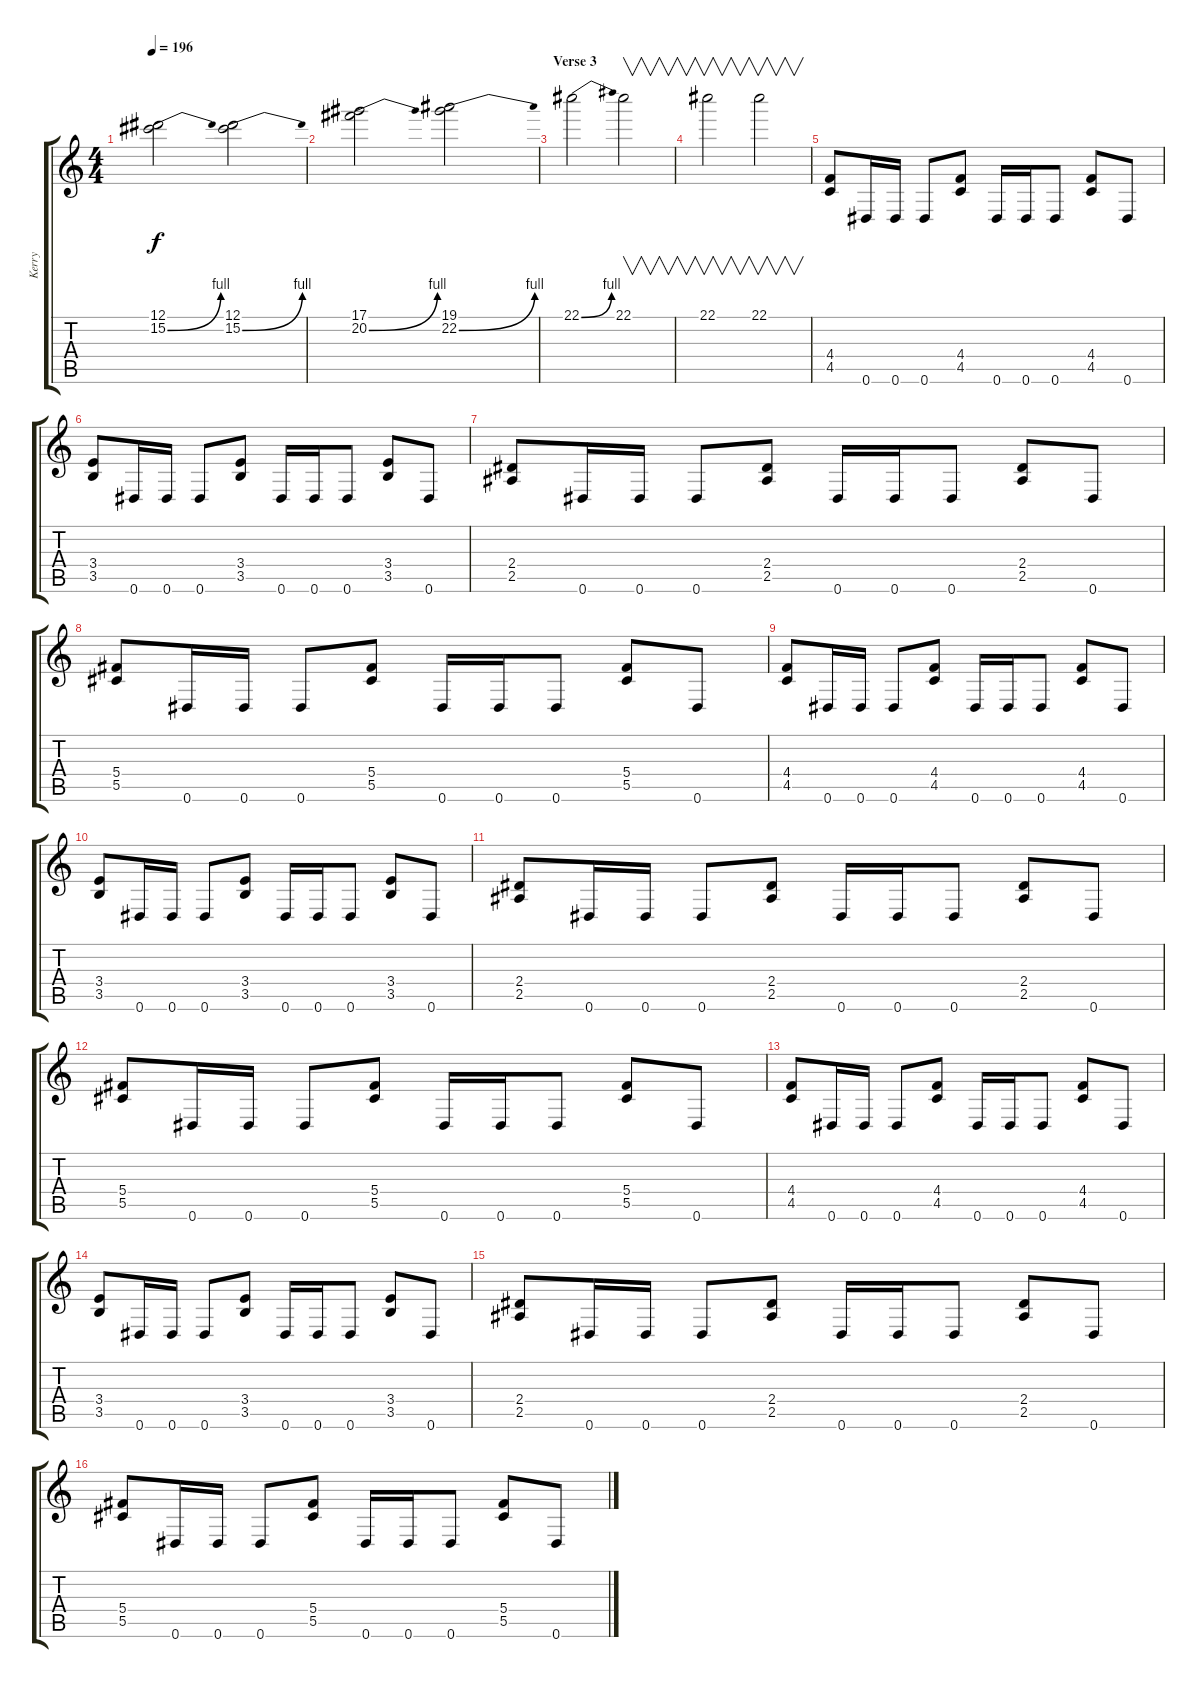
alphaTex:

\track ("Kerry" "Kerry") {instrument distortionguitar}
\staff {score tabs}
\tuning (Eb4 Bb3 Gb3 Db3 Ab2 Eb2) {hide}
\ts (4 4)
\tempo 196
\clef g2
\ks c
(12.1 15.2{be (bend 0 0 60 4)}).2{dy f} (12.1 15.2{be (bend 0 0 60 4)}).2 |
(17.1 20.2{be (bend 0 0 60 4)}).2 (19.1 22.2{be (bend 0 0 60 4)}).2 |
\section ("" "Verse 3")
22.1{be (bend 0 0 60 4)}.2 22.1.2{v} |
22.1.2{v volume 13} 22.1.2{v} |
(4.4 4.5).8 0.6.16 0.6.16 0.6.8 (4.4 4.5).8 0.6.16 0.6.16 0.6.8 (4.4 4.5).8 0.6.8 |
(3.4 3.5).8 0.6.16 0.6.16 0.6.8 (3.4 3.5).8 0.6.16 0.6.16 0.6.8 (3.4 3.5).8 0.6.8 |
(2.4 2.5).8 0.6.16 0.6.16 0.6.8 (2.4 2.5).8 0.6.16 0.6.16 0.6.8 (2.4 2.5).8 0.6.8 |
(5.4 5.5).8 0.6.16 0.6.16 0.6.8 (5.4 5.5).8 0.6.16 0.6.16 0.6.8 (5.4 5.5).8 0.6.8 |
(4.4 4.5).8 0.6.16 0.6.16 0.6.8 (4.4 4.5).8 0.6.16 0.6.16 0.6.8 (4.4 4.5).8 0.6.8 |
(3.4 3.5).8 0.6.16 0.6.16 0.6.8 (3.4 3.5).8 0.6.16 0.6.16 0.6.8 (3.4 3.5).8 0.6.8 |
(2.4 2.5).8 0.6.16 0.6.16 0.6.8 (2.4 2.5).8 0.6.16 0.6.16 0.6.8 (2.4 2.5).8 0.6.8 |
(5.4 5.5).8 0.6.16 0.6.16 0.6.8 (5.4 5.5).8 0.6.16 0.6.16 0.6.8 (5.4 5.5).8 0.6.8 |
(4.4 4.5).8 0.6.16 0.6.16 0.6.8 (4.4 4.5).8 0.6.16 0.6.16 0.6.8 (4.4 4.5).8 0.6.8 |
(3.4 3.5).8 0.6.16 0.6.16 0.6.8 (3.4 3.5).8 0.6.16 0.6.16 0.6.8 (3.4 3.5).8 0.6.8 |
(2.4 2.5).8 0.6.16 0.6.16 0.6.8 (2.4 2.5).8 0.6.16 0.6.16 0.6.8 (2.4 2.5).8 0.6.8 |
(5.4 5.5).8 0.6.16 0.6.16 0.6.8 (5.4 5.5).8 0.6.16 0.6.16 0.6.8 (5.4 5.5).8 0.6.8
